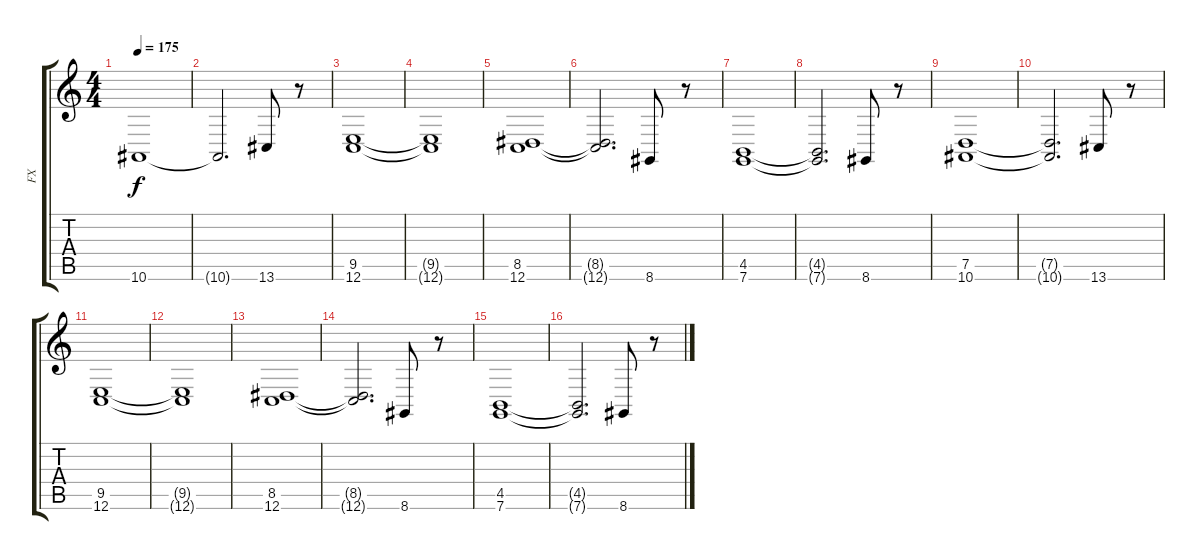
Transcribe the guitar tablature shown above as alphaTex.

\track ("FX" "FX") {instrument stringensemble2}
\staff {score tabs}
\tuning (D4 A3 F3 C3 G2 C2) {hide}
\ts (4 4)
\tempo 175
\clef g2
\ks c
10.6.1{dy f} |
10.6{t}.2{d} 13.6.8 r.8 |
(9.5 12.6).1 |
(9.5{t} 12.6{t}).1 |
(8.5 12.6).1{volume 10 instrument cello} |
(8.5{t} 12.6{t}).2{d} 8.6.8 r.8 |
(4.5 7.6).1 |
(4.5{t} 7.6{t}).2{d} 8.6.8 r.8 |
(7.5 10.6).1 |
(7.5{t} 10.6{t}).2{d} 13.6.8 r.8 |
(9.5 12.6).1 |
(9.5{t} 12.6{t}).1 |
(8.5 12.6).1{volume 10 instrument cello} |
(8.5{t} 12.6{t}).2{d} 8.6.8 r.8 |
(4.5 7.6).1 |
(4.5{t} 7.6{t}).2{d} 8.6.8 r.8
